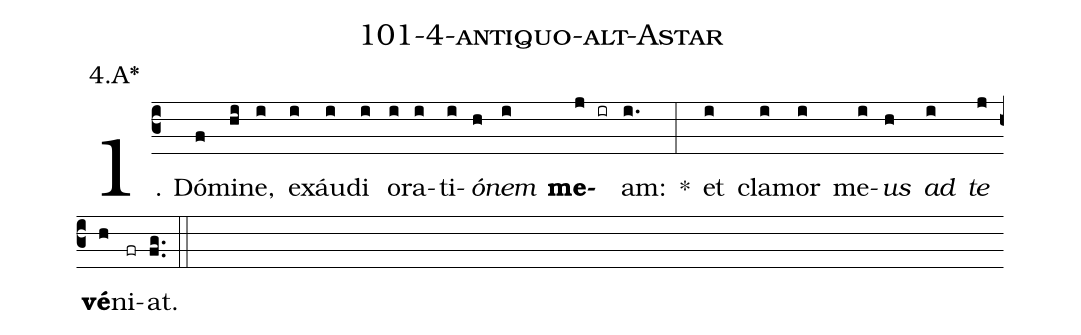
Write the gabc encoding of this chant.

name: 101-4-antiquo-alt-Astar;
annotation: 4.A*;
%%
(c3)1. Dó(f)mi(hi)ne,(i) ex(i)áu(i)di(i) o(i)ra(i)ti(i)<i>ó</i>(h)<i>nem</i>(i) <b>me</b>(j ir)am:(i.) *(:) et(i) cla(i)mor(i) me(i)<i>us</i>(h) <i>ad</i>(i) <i>te</i>(j) <b>vé</b>(h)ni(fr)at.(fg..) (::)
